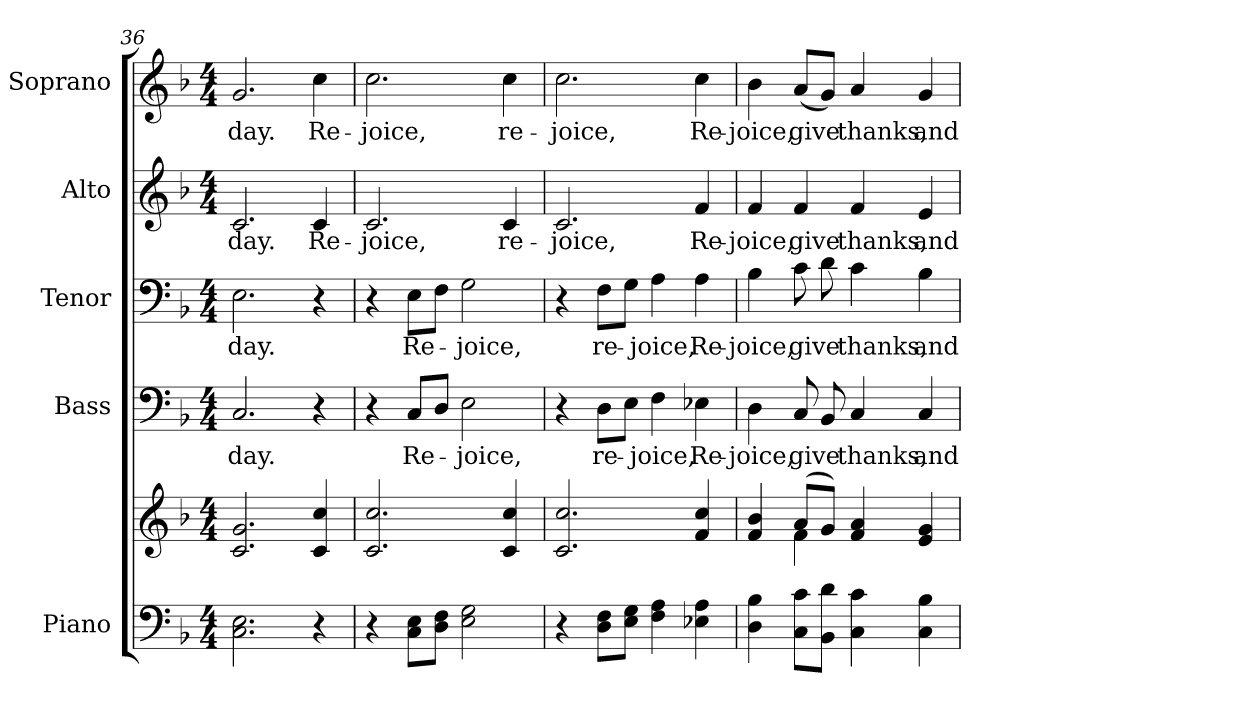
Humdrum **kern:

**kern	**kern	**kern	**text	**kern	**text	**kern	**text	**kern	**text
*part5	*part5	*part4	*part4	*part3	*part3	*part2	*part2	*part1	*part1
*staff6	*staff5	*staff4	*staff4	*staff3	*staff3	*staff2	*staff2	*staff1	*staff1
*I"Piano	*	*I"Bass	*	*I"Tenor	*	*I"Alto	*	*I"Soprano	*
*I'Pno.	*	*I'B.	*	*I'T.	*	*I'A.	*	*I'S.	*
!!LO:PB:g=z
*clefF4	*clefG2	*clefF4	*	*clefF4	*	*clefG2	*	*clefG2	*
*k[b-]	*k[b-]	*k[b-]	*	*k[b-]	*	*k[b-]	*	*k[b-]	*
*F:	*F:	*F:	*	*F:	*	*F:	*	*F:	*
*M4/4	*M4/4	*M4/4	*	*M4/4	*	*M4/4	*	*M4/4	*
=36	=36	=36	=36	=36	=36	=36	=36	=36	=36
!	!	!	!LO:LY:b:color=#000000	!	!	!	!	!	!
!	!	!	!	!	!LO:LY:b:color=#000000	!	!	!	!
!	!	!	!	!	!	!	!LO:LY:b:color=#000000	!	!
!	!	!	!	!	!	!	!	!	!LO:LY:b:color=#000000
2.Ci\ 2.Ei	2.ci/ 2.gi	2.Ci/	day.	2.Ei\	day.	2.ci/	day.	2.gi/	day.
!	!	!	!	!	!	!	!LO:LY:b:color=#000000	!	!
!	!	!	!	!	!	!	!	!	!LO:LY:b:color=#000000
4r	4ci/ 4cci	4r	.	4r	.	4ci/	Re-	4cci\	Re-
=37	=37	=37	=37	=37	=37	=37	=37	=37	=37
!	!	!	!	!	!	!	!LO:LY:b:color=#000000	!	!
!	!	!	!	!	!	!	!	!	!LO:LY:b:color=#000000
4r	2.ci/ 2.cci	4r	.	4r	.	2.ci/	-joice,	2.cci\	-joice,
!	!	!	!LO:LY:b:color=#000000	!	!	!	!	!	!
!	!	!	!	!	!LO:LY:b:color=#000000	!	!	!	!
8Ci\ 8Ei\L	.	8Ci/L	Re-	8Ei\L	Re-	.	.	.	.
8Di\ 8Fi\J	.	8Di/J	.	8Fi\J	.	.	.	.	.
!	!	!	!LO:LY:b:color=#000000	!	!	!	!	!	!
!	!	!	!	!	!LO:LY:b:color=#000000	!	!	!	!
2Ei\ 2Gi	.	2Ei\	-joice,	2Gi\	-joice,	.	.	.	.
!	!	!	!	!	!	!	!LO:LY:b:color=#000000	!	!
!	!	!	!	!	!	!	!	!	!LO:LY:b:color=#000000
.	4ci/ 4cci	.	.	.	.	4ci/	re-	4cci\	re-
!!LO:PB:g=z
=38	=38	=38	=38	=38	=38	=38	=38	=38	=38
!	!	!	!	!	!	!	!LO:LY:b:color=#000000	!	!
!	!	!	!	!	!	!	!	!	!LO:LY:b:color=#000000
4r	2.ci/ 2.cci	4r	.	4r	.	2.ci/	-joice,	2.cci\	-joice,
!	!	!	!LO:LY:b:color=#000000	!	!	!	!	!	!
!	!	!	!	!	!LO:LY:b:color=#000000	!	!	!	!
8Di\ 8Fi\L	.	8Di\L	re-	8Fi\L	re-	.	.	.	.
8Ei\ 8Gi\J	.	8Ei\J	.	8Gi\J	.	.	.	.	.
!	!	!	!LO:LY:b:color=#000000	!	!	!	!	!	!
!	!	!	!	!	!LO:LY:b:color=#000000	!	!	!	!
4Fi\ 4Ai	.	4Fi\	-joice,	4Ai\	-joice,	.	.	.	.
!	!	!	!LO:LY:b:color=#000000	!	!	!	!	!	!
!	!	!	!	!	!LO:LY:b:color=#000000	!	!	!	!
!	!	!	!	!	!	!	!LO:LY:b:color=#000000	!	!
!	!	!	!	!	!	!	!	!	!LO:LY:b:color=#000000
4E-Xi\ 4Ai	4fi/ 4cci	4E-Xi\	Re-	4Ai\	Re-	4fi/	Re-	4cci\	Re-
=39	=39	=39	=39	=39	=39	=39	=39	=39	=39
*	*^	*	*	*	*	*	*	*	*
!	!	!	!	!LO:LY:b:color=#000000	!	!	!	!	!	!
!	!	!	!	!	!	!LO:LY:b:color=#000000	!	!	!	!
!	!	!	!	!	!	!	!	!LO:LY:b:color=#000000	!	!
!	!	!	!	!	!	!	!	!	!	!LO:LY:b:color=#000000
4Di\ 4B-i	4fi/ 4b-i	4ryy	4Di\	-joice,	4B-i\	-joice,	4fi/	-joice,	4b-i\	-joice,
!	!	!	!	!LO:LY:b:color=#000000	!	!	!	!	!	!
!	!	!	!	!	!	!LO:LY:b:color=#000000	!	!	!	!
!	!	!	!	!	!	!	!	!LO:LY:b:color=#000000	!	!
!	!	!	!	!	!	!	!	!	!	!LO:LY:b:color=#000000
8Ci\ 8ci\L	(8ai/L	4fi\	8Ci/	give	8ci\	give	4fi/	give	(8ai/L	give
8BB-i\ 8di\J	8gi/J)	.	8BB-i/	.	8di\	.	.	.	8gi/J)	.
!	!	!	!	!LO:LY:b:color=#000000	!	!	!	!	!	!
!	!	!	!	!	!	!LO:LY:b:color=#000000	!	!	!	!
!	!	!	!	!	!	!	!	!LO:LY:b:color=#000000	!	!
!	!	!	!	!	!	!	!	!	!	!LO:LY:b:color=#000000
4Ci\ 4ci	4fi/ 4ai	2ryy	4Ci/	thanks,	4ci\	thanks,	4fi/	thanks,	4ai/	thanks,
!	!	!	!	!LO:LY:b:color=#000000	!	!	!	!	!	!
!	!	!	!	!	!	!LO:LY:b:color=#000000	!	!	!	!
!	!	!	!	!	!	!	!	!LO:LY:b:color=#000000	!	!
!	!	!	!	!	!	!	!	!	!	!LO:LY:b:color=#000000
4Ci\ 4B-i	4ei/ 4gi	.	4Ci/	and	4B-i\	and	4ei/	and	4gi/	and
*	*v	*v	*	*	*	*	*	*	*	*
=	=	=	=	=	=	=	=	=	=
*-	*-	*-	*-	*-	*-	*-	*-	*-	*-
